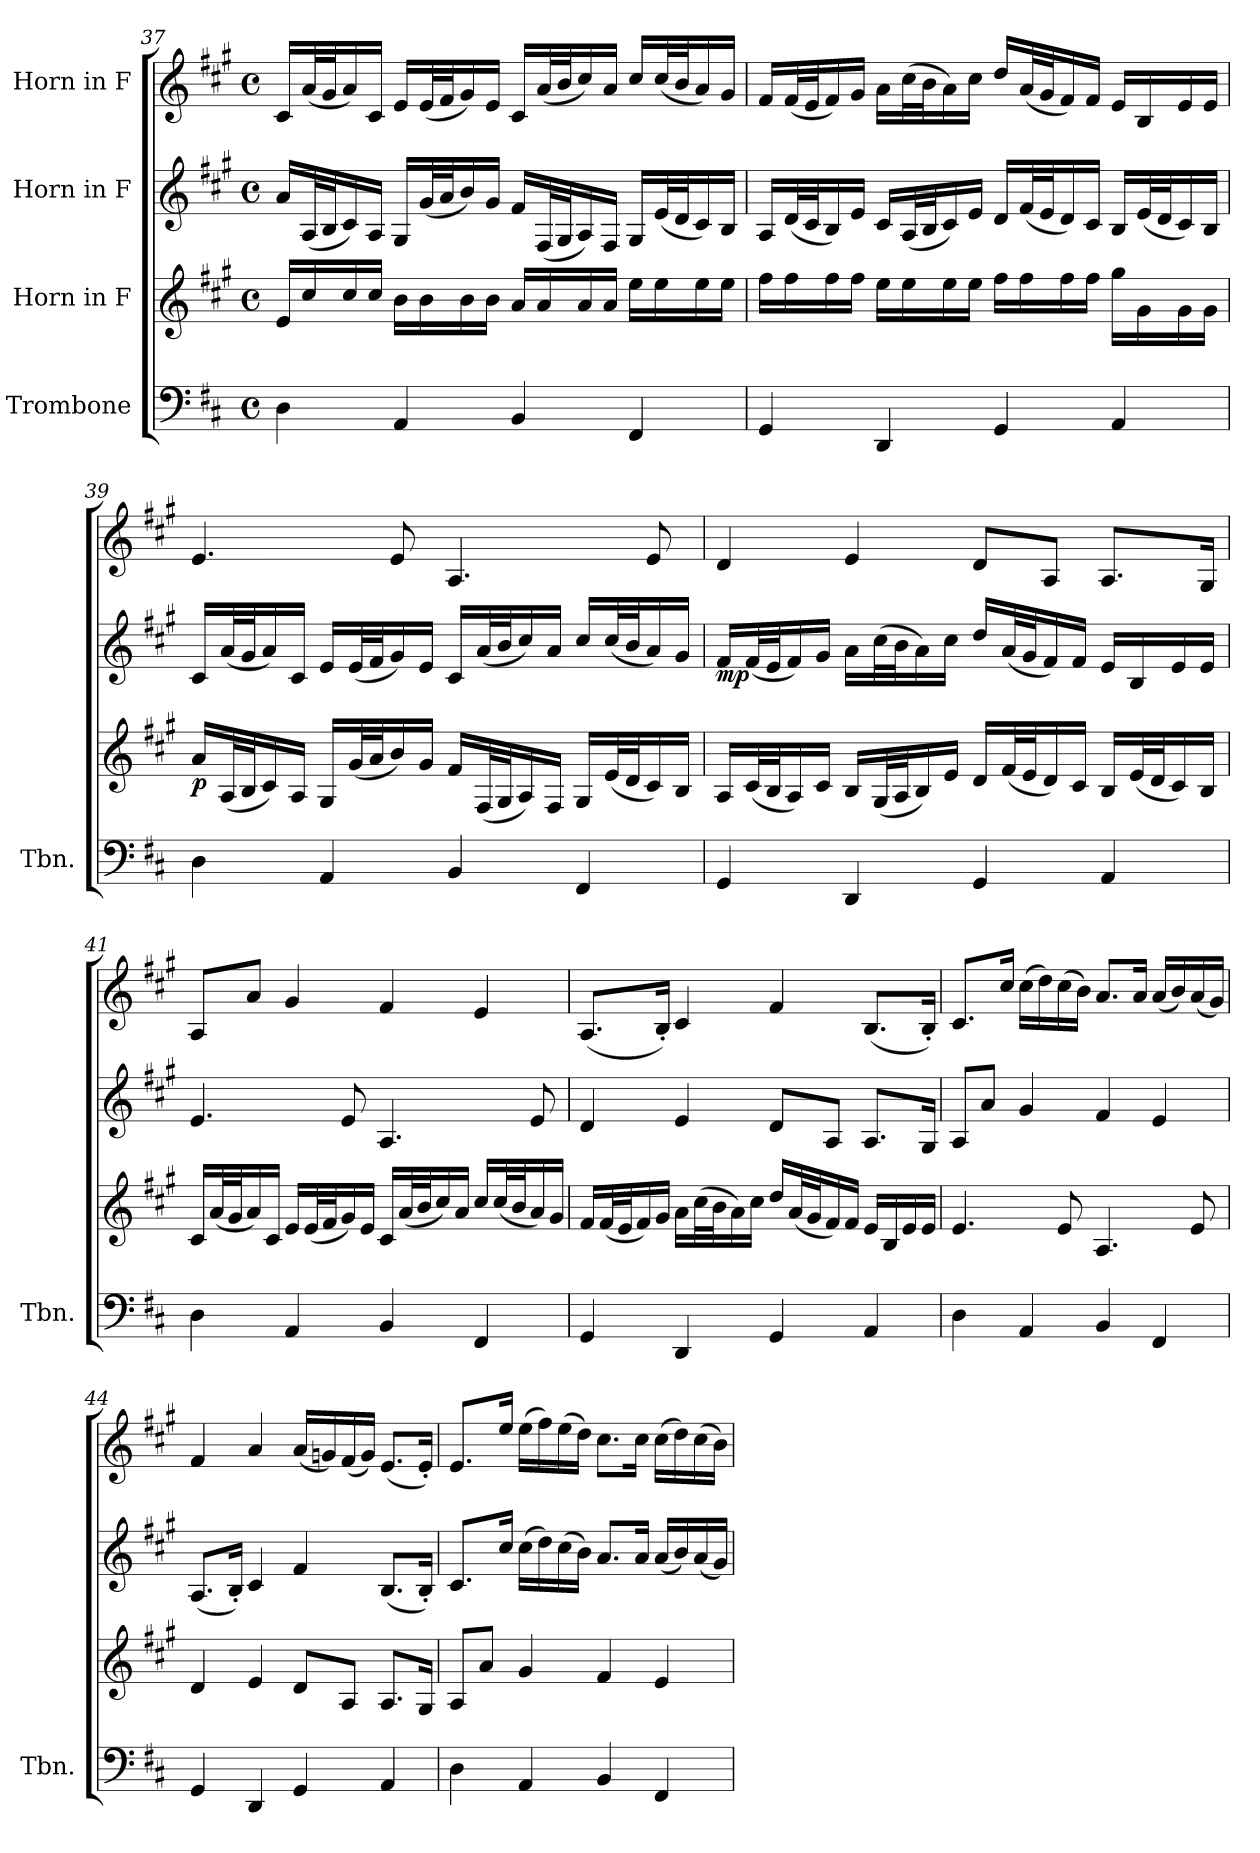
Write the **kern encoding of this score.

**kern	**kern	**dynam	**kern	**dynam	**kern
*part4	*part3	*part3	*part2	*part2	*part1
*staff4	*staff3	*staff3	*staff2	*staff2	*staff1
*I"Trombone	*I"Horn in F	*	*I"Horn in F	*	*I"Horn in F
*I'Tbn.	*	*	*	*	*
*clefF4	*clefG2	*	*clefG2	*	*clefG2
*	*ITrd4c7	*	*ITrd4c7	*	*ITrd4c7
*k[f#c#]	*k[f#c#]	*	*k[f#c#]	*	*k[f#c#]
*M4/4	*M4/4	*	*M4/4	*	*M4/4
*met(c)	*met(c)	*	*met(c)	*	*met(c)
=37	=37	=37	=37	=37	=37
4D\	16A/LL	.	16d/LL	.	16F#/LL
.	16f#/	.	(32D/L	.	(32d/L
.	.	.	32E/J	.	32c#/J
.	16f#/	.	16F#/)	.	16d/)
.	16f#/JJ	.	16D/JJ	.	16F#/JJ
4AA/	16e\LL	.	16C#/LL	.	16A/LL
.	16e\	.	(32c#/L	.	(32A/L
.	.	.	32d/J	.	32B/J
.	16e\	.	16e/)	.	16c#/)
.	16e\JJ	.	16c#/JJ	.	16A/JJ
4BB/	16d/LL	.	16B/LL	.	16F#/LL
.	16d/	.	(32BB/L	.	(32d/L
.	.	.	32C#/J	.	32e/J
.	16d/	.	16D/)	.	16f#/)
.	16d/JJ	.	16BB/JJ	.	16d/JJ
4FF#/	16a\LL	.	16C#/LL	.	16f#/LL
.	16a\	.	(32A/L	.	(32f#/L
.	.	.	32G/J	.	32e/J
.	16a\	.	16F#/)	.	16d/)
.	16a\JJ	.	16E/JJ	.	16c#/JJ
!!LO:PB:g=z
=38	=38	=38	=38	=38	=38
4GG/	16b\LL	.	16D/LL	.	16B/LL
.	16b\	.	(32G/L	.	(32B/L
.	.	.	32F#/J	.	32A/J
.	16b\	.	16E/)	.	16B/)
.	16b\JJ	.	16A/JJ	.	16c#/JJ
4DD/	16a\LL	.	16F#/LL	.	16d\LL
.	16a\	.	(32D/L	.	(32f#\L
.	.	.	32E/J	.	32e\J
.	16a\	.	16F#/)	.	16d\)
.	16a\JJ	.	16A/JJ	.	16f#\JJ
4GG/	16b\LL	.	16G/LL	.	16g/LL
.	16b\	.	(32B/L	.	(32d/L
.	.	.	32A/J	.	32c#/J
.	16b\	.	16G/)	.	16B/)
.	16b\JJ	.	16F#/JJ	.	16B/JJ
4AA/	16cc#\LL	.	16E/LL	.	16A/LL
.	16c#\	.	(32A/L	.	16E/
.	.	.	32G/J	.	.
.	16c#\	.	16F#/)	.	16A/
.	16c#\JJ	.	16E/JJ	.	16A/JJ
=39	=39	=39	=39	=39	=39
!	!	!LO:DY:b	!	!	!
4D\	16d/LL	p	16F#/LL	.	4.A/
.	(32D/L	.	(32d/L	.	.
.	32E/J	.	32c#/J	.	.
.	16F#/)	.	16d/)	.	.
.	16D/JJ	.	16F#/JJ	.	.
4AA/	16C#/LL	.	16A/LL	.	.
.	(32c#/L	.	(32A/L	.	.
.	32d/J	.	32B/J	.	.
.	16e/)	.	16c#/)	.	8A/
.	16c#/JJ	.	16A/JJ	.	.
4BB/	16B/LL	.	16F#/LL	.	4.D/
.	(32BB/L	.	(32d/L	.	.
.	32C#/J	.	32e/J	.	.
.	16D/)	.	16f#/)	.	.
.	16BB/JJ	.	16d/JJ	.	.
4FF#/	16C#/LL	.	16f#/LL	.	.
.	(32A/L	.	(32f#/L	.	.
.	32G/J	.	32e/J	.	.
.	16F#/)	.	16d/)	.	8A/
.	16E/JJ	.	16c#/JJ	.	.
!!LO:LB:g=z
=40	=40	=40	=40	=40	=40
!	!	!	!	!LO:DY:b	!
4GG/	16D/LL	.	16B/LL	mp	4G/
.	(32F#/L	.	(32B/L	.	.
.	32E/J	.	32A/J	.	.
.	16D/)	.	16B/)	.	.
.	16F#/JJ	.	16c#/JJ	.	.
4DD/	16E/LL	.	16d\LL	.	4A/
.	(32C#/L	.	(32f#\L	.	.
.	32D/J	.	32e\J	.	.
.	16E/)	.	16d\)	.	.
.	16A/JJ	.	16f#\JJ	.	.
4GG/	16G/LL	.	16g/LL	.	8G/L
.	(32B/L	.	(32d/L	.	.
.	32A/J	.	32c#/J	.	.
.	16G/)	.	16B/)	.	8D/J
.	16F#/JJ	.	16B/JJ	.	.
4AA/	16E/LL	.	16A/LL	.	8.D/L
.	(32A/L	.	16E/	.	.
.	32G/J	.	.	.	.
.	16F#/)	.	16A/	.	.
.	16E/JJ	.	16A/JJ	.	16C#/Jk
=41	=41	=41	=41	=41	=41
4D\	16F#/LL	.	4.A/	.	8D/L
.	(32d/L	.	.	.	.
.	32c#/J	.	.	.	.
.	16d/)	.	.	.	8d/J
.	16F#/JJ	.	.	.	.
4AA/	16A/LL	.	.	.	4c#/
.	(32A/L	.	.	.	.
.	32B/J	.	.	.	.
.	16c#/)	.	8A/	.	.
.	16A/JJ	.	.	.	.
4BB/	16F#/LL	.	4.D/	.	4B/
.	(32d/L	.	.	.	.
.	32e/J	.	.	.	.
.	16f#/)	.	.	.	.
.	16d/JJ	.	.	.	.
4FF#/	16f#/LL	.	.	.	4A/
.	(32f#/L	.	.	.	.
.	32e/J	.	.	.	.
.	16d/)	.	8A/	.	.
.	16c#/JJ	.	.	.	.
!!LO:LB:g=z
=42	=42	=42	=42	=42	=42
4GG/	16B/LL	.	4G/	.	(8.D/L
.	(32B/L	.	.	.	.
.	32A/J	.	.	.	.
.	16B/)	.	.	.	.
.	16c#/JJ	.	.	.	16E'/Jk)
4DD/	16d\LL	.	4A/	.	4F#/
.	(32f#\L	.	.	.	.
.	32e\J	.	.	.	.
.	16d\)	.	.	.	.
.	16f#\JJ	.	.	.	.
4GG/	16g/LL	.	8G/L	.	4B/
.	(32d/L	.	.	.	.
.	32c#/J	.	.	.	.
.	16B/)	.	8D/J	.	.
.	16B/JJ	.	.	.	.
4AA/	16A/LL	.	8.D/L	.	(8.E/L
.	16E/	.	.	.	.
.	16A/	.	.	.	.
.	16A/JJ	.	16C#/Jk	.	16E'/Jk)
=43	=43	=43	=43	=43	=43
4D\	4.A/	.	8D/L	.	8.F#/L
.	.	.	8d/J	.	.
.	.	.	.	.	16f#/Jk
4AA/	.	.	4c#/	.	(16f#\LL
.	.	.	.	.	16g\)
.	8A/	.	.	.	(16f#\
.	.	.	.	.	16e\JJ)
4BB/	4.D/	.	4B/	.	8.d/L
.	.	.	.	.	16d/Jk
4FF#/	.	.	4A/	.	(16d/LL
.	.	.	.	.	16e/)
.	8A/	.	.	.	(16d/
.	.	.	.	.	16c#/JJ)
=44	=44	=44	=44	=44	=44
4GG/	4G/	.	(8.D/L	.	4B/
.	.	.	16E'/Jk)	.	.
4DD/	4A/	.	4F#/	.	4d/
4GG/	8G/L	.	4B/	.	(16d/LL
.	.	.	.	.	16cn/)
.	8D/J	.	.	.	(16B/
.	.	.	.	.	16c/JJ)
4AA/	8.D/L	.	(8.E/L	.	(8.A/L
.	16C#/Jk	.	16E'/Jk)	.	16A'/Jk)
!!LO:PB:g=z
=45	=45	=45	=45	=45	=45
4D\	8D/L	.	8.F#/L	.	8.A/L
.	8d/J	.	.	.	.
.	.	.	16f#/Jk	.	16a/Jk
4AA/	4c#/	.	(16f#\LL	.	(16a\LL
.	.	.	16g\)	.	16b\)
.	.	.	(16f#\	.	(16a\
.	.	.	16e\JJ)	.	16g\JJ)
4BB/	4B/	.	8.d/L	.	8.f#\L
.	.	.	16d/Jk	.	16f#\Jk
4FF#/	4A/	.	(16d/LL	.	(16f#\LL
.	.	.	16e/)	.	16g\)
.	.	.	(16d/	.	(16f#\
.	.	.	16c#/JJ)	.	16e\JJ)
=	=	=	=	=	=
*-	*-	*-	*-	*-	*-
